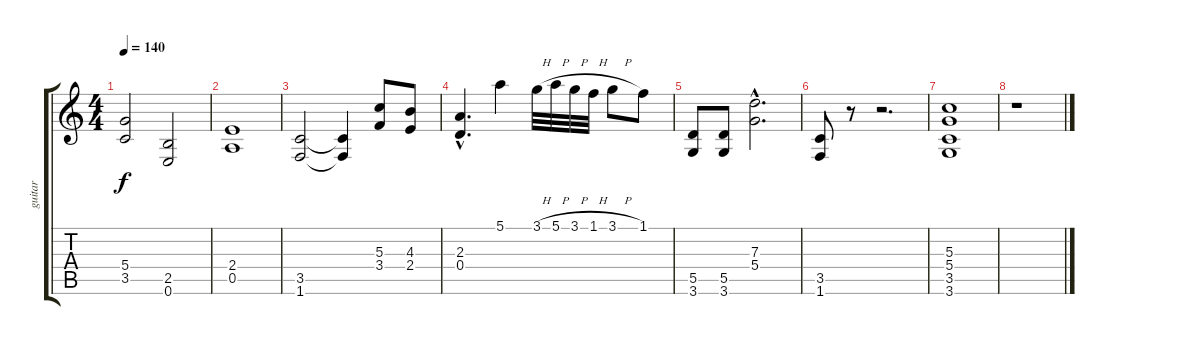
\track ("guitar" "guitar") {instrument overdrivenguitar}
\staff {score tabs}
\tuning (E4 B3 G3 D3 A2 E2) {hide}
\ts (4 4)
\tempo 140
\clef g2
\ks c
(5.4 3.5).2{dy f} (2.5 0.6).2 |
(2.4 0.5).1 |
(3.5 1.6).2 (3.5{t} 1.6{t}).4 (5.3 3.4).8 (4.3 2.4).8 |
(2.3{hac} 0.4{hac}).4{d} 5.1.4 3.1{h}.32 5.1{h}.32 3.1{h}.32 1.1{h}.32 3.1{h}.8 1.1.8 |
(5.5 3.6).8 (5.5 3.6).8 (7.3{hac} 5.4{hac}).2{d} |
(3.5 1.6).8 r.8 r.2{d} |
(5.3 5.4 3.5 3.6).1 |
r.1
